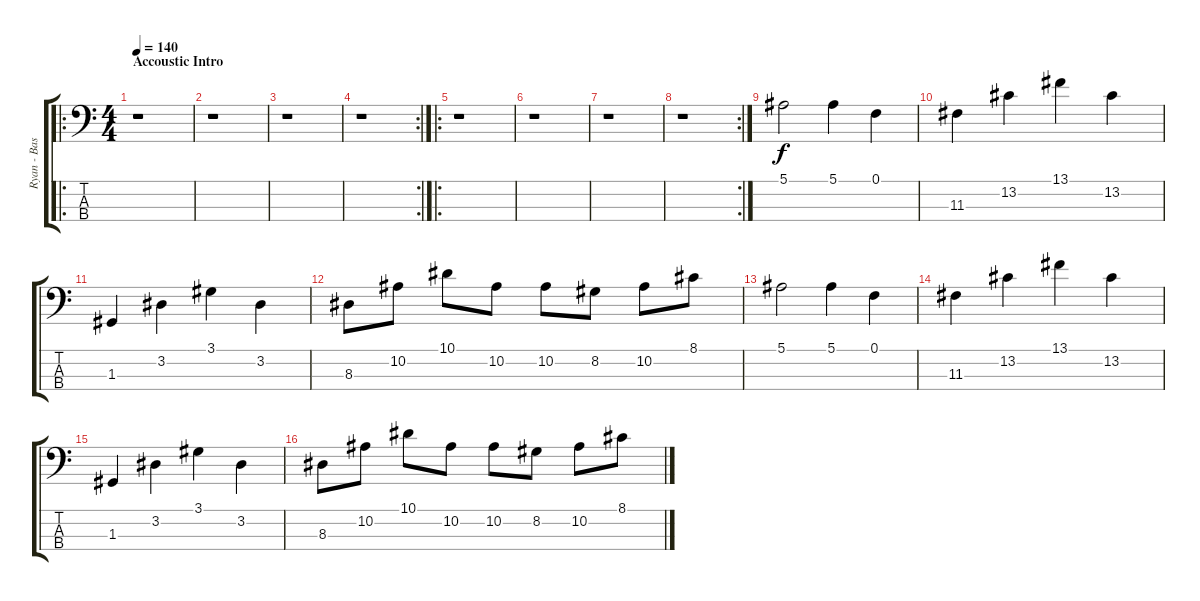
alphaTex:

\track ("Ryan - Bass" "Ryan - Bas") {instrument electricbassfinger}
\staff {score tabs}
\tuning (F2 C2 G1 D1) {hide}
\ro
\ts (4 4)
\section ("" "Accoustic Intro")
\tempo 140
\clef f4
\ks c
r.1{dy f instrument electricbassfinger} |
r.1 |
r.1 |
\rc 2
r.1 |
\ro
r.1 |
r.1 |
r.1 |
\rc 2
r.1 |
5.1.2 5.1.4 0.1.4 |
11.3.4 13.2.4 13.1.4 13.2.4 |
1.3.4 3.2.4 3.1.4 3.2.4 |
8.3.8 10.2.8 10.1.8 10.2.8 10.2.8 8.2.8 10.2.8 8.1.8 |
5.1.2 5.1.4 0.1.4 |
11.3.4 13.2.4 13.1.4 13.2.4 |
1.3.4 3.2.4 3.1.4 3.2.4 |
8.3.8 10.2.8 10.1.8 10.2.8 10.2.8 8.2.8 10.2.8 8.1.8
